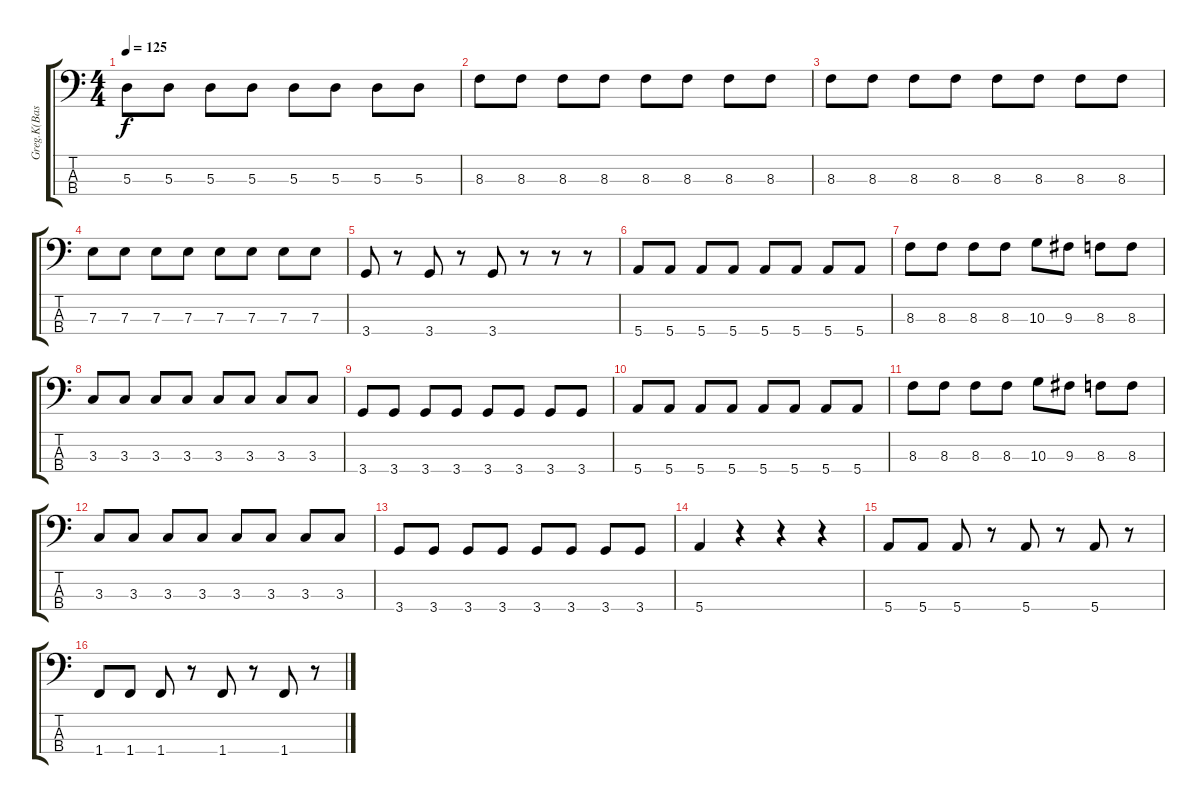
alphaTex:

\track ("Greg.K(Bass)" "Greg.K(Bas") {instrument electricbasspick}
\staff {score tabs}
\tuning (G2 D2 A1 E1) {hide}
\ts (4 4)
\tempo 125
\clef f4
\ks c
5.3.8{dy f} 5.3.8 5.3.8 5.3.8 5.3.8 5.3.8 5.3.8 5.3.8 |
8.3.8 8.3.8 8.3.8 8.3.8 8.3.8 8.3.8 8.3.8 8.3.8 |
8.3.8 8.3.8 8.3.8 8.3.8 8.3.8 8.3.8 8.3.8 8.3.8 |
7.3.8 7.3.8 7.3.8 7.3.8 7.3.8 7.3.8 7.3.8 7.3.8 |
3.4.8 r.8 3.4.8 r.8 3.4.8 r.8 r.8 r.8 |
5.4.8 5.4.8 5.4.8 5.4.8 5.4.8 5.4.8 5.4.8 5.4.8 |
8.3.8 8.3.8 8.3.8 8.3.8 10.3.8 9.3.8 8.3.8 8.3.8 |
3.3.8 3.3.8 3.3.8 3.3.8 3.3.8 3.3.8 3.3.8 3.3.8 |
3.4.8 3.4.8 3.4.8 3.4.8 3.4.8 3.4.8 3.4.8 3.4.8 |
5.4.8 5.4.8 5.4.8 5.4.8 5.4.8 5.4.8 5.4.8 5.4.8 |
8.3.8 8.3.8 8.3.8 8.3.8 10.3.8 9.3.8 8.3.8 8.3.8 |
3.3.8 3.3.8 3.3.8 3.3.8 3.3.8 3.3.8 3.3.8 3.3.8 |
3.4.8 3.4.8 3.4.8 3.4.8 3.4.8 3.4.8 3.4.8 3.4.8 |
5.4.4 r.4 r.4 r.4 |
5.4.8 5.4.8 5.4.8 r.8 5.4.8 r.8 5.4.8 r.8 |
1.4.8 1.4.8 1.4.8 r.8 1.4.8 r.8 1.4.8 r.8
